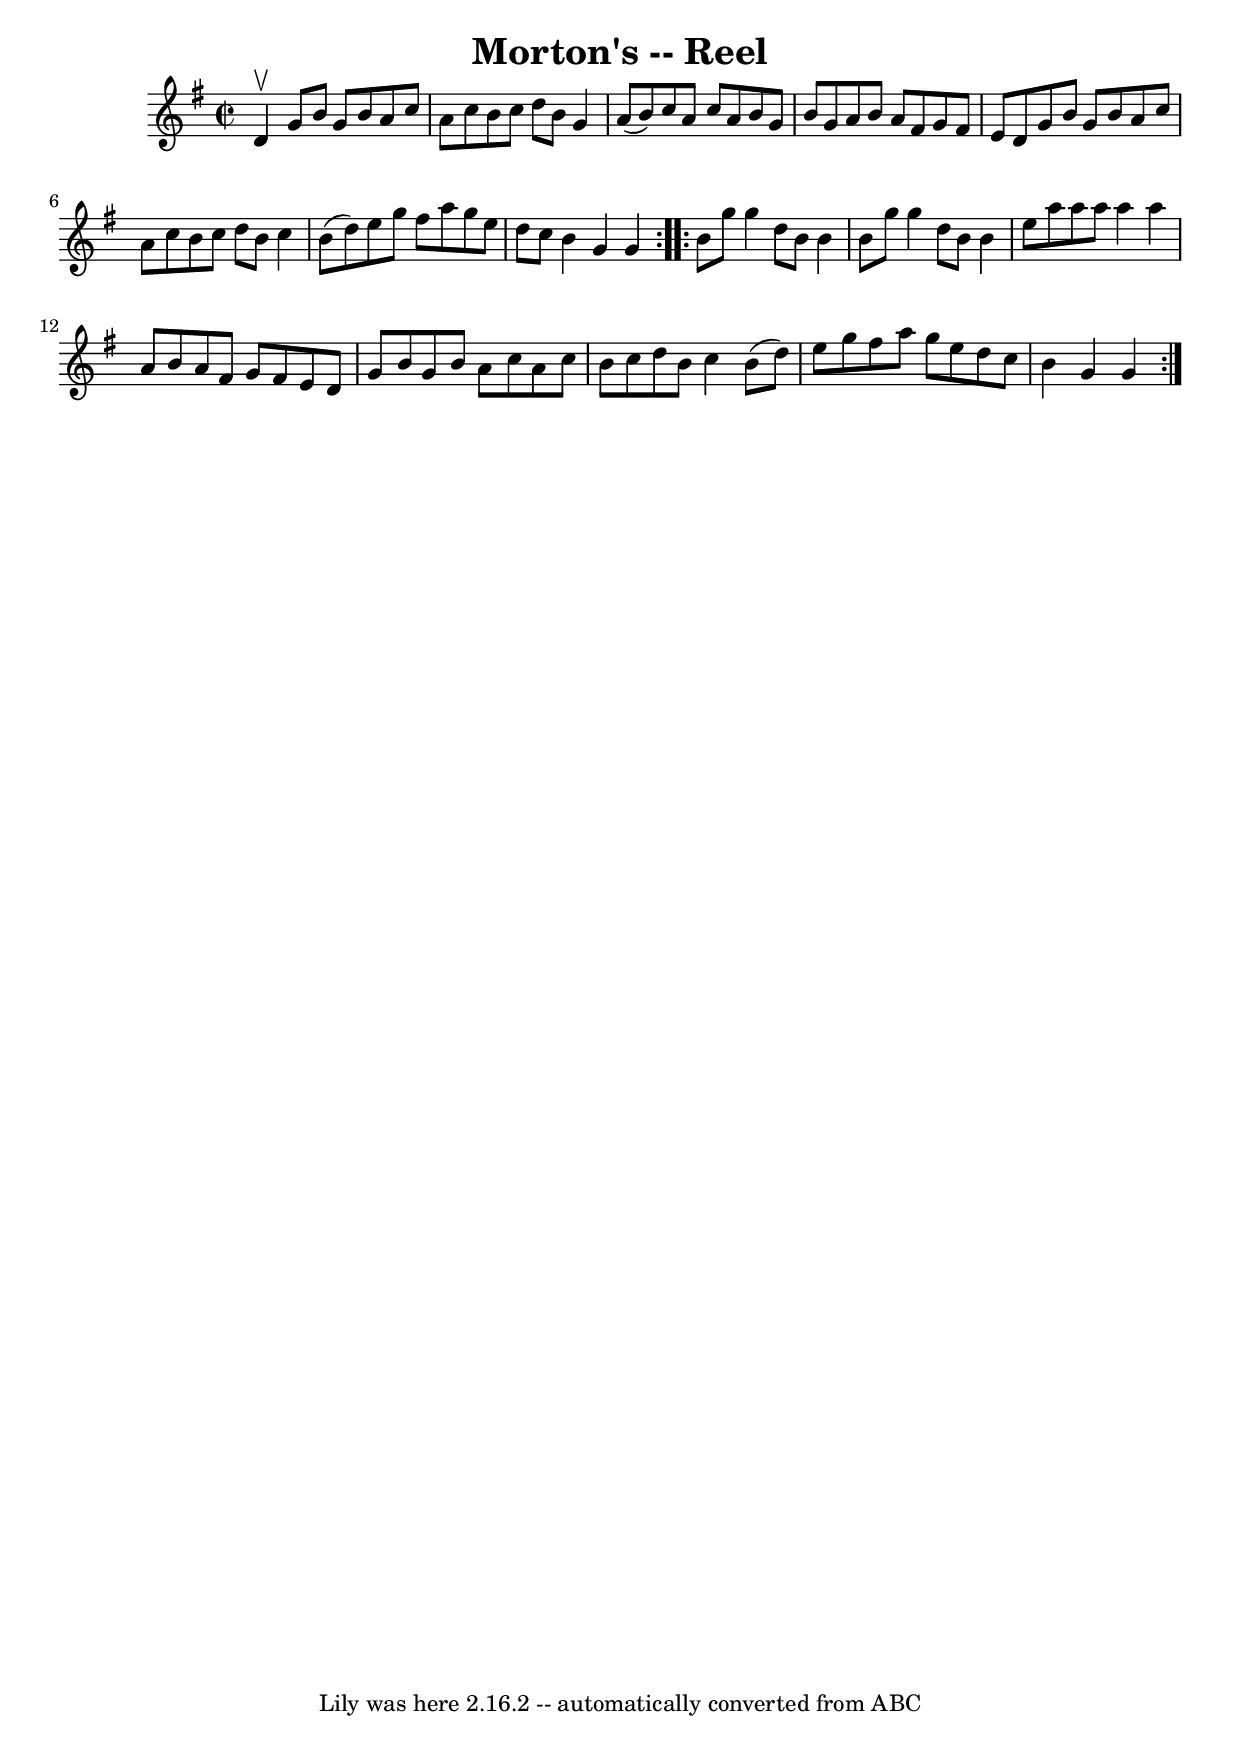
\version "2.16.2"
\include "Mammoth.ily"
\header {
  %% book = "Ryan's Mammoth Collection"
  crossRefNumber = "1"
  footnotes = ""
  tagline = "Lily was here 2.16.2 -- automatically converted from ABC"
  title = "Morton's -- Reel"

}
voicedefault =  {



  \repeat volta 2 {

    \override Staff.TimeSignature #'style = #'C
    \time 2/2 
    \key g \major
    d'4^\upbow |
    g'8 b'8 g'8 b'8    
    a'8 c''8 a'8 c''8  |
    b'8 c''8 d''8 b'8 g'4 a'8 (b'8) |
    c''8 a'8 c''8 a'8 b'8 g'8 b'8 g'8  
    |
    a'8 b'8 a'8 fis'8 g'8 fis'8 e'8 d'8  |
    
    g'8 b'8 g'8 b'8 a'8 c''8 a'8 c''8  |
    b'8    
    c''8 d''8 b'8 c''4 b'8 (d''8) |
    e''8 g''8    
    fis''8 a''8 g''8 e''8 d''8 c''8  |
    b'4 g'4 g'4  

  } 
  \repeat volta 2 {
    b'8 g''8 g''4 d''8 b'8 b'4  |
    
    b'8 g''8 g''4 d''8 b'8 b'4  |
    e''8 a''8 a''8    
    a''8 a''4 a''4  |
    a'8 b'8 a'8 fis'8 g'8 fis'8    
    e'8 d'8  |
    g'8 b'8 g'8 b'8 a'8 c''8 a'8 c''8 
    |
    b'8 c''8 d''8 b'8 c''4 b'8 (d''8) |
    
    e''8 g''8 fis''8 a''8 g''8 e''8 d''8 c''8  |
    b'4  
    g'4 g'4  
  }   

}

\score{
  <<

    \context Staff="default"
    {
      \voicedefault 
      
    }

  >>
  \layout {
    
  }
  \midi {
  }

}
